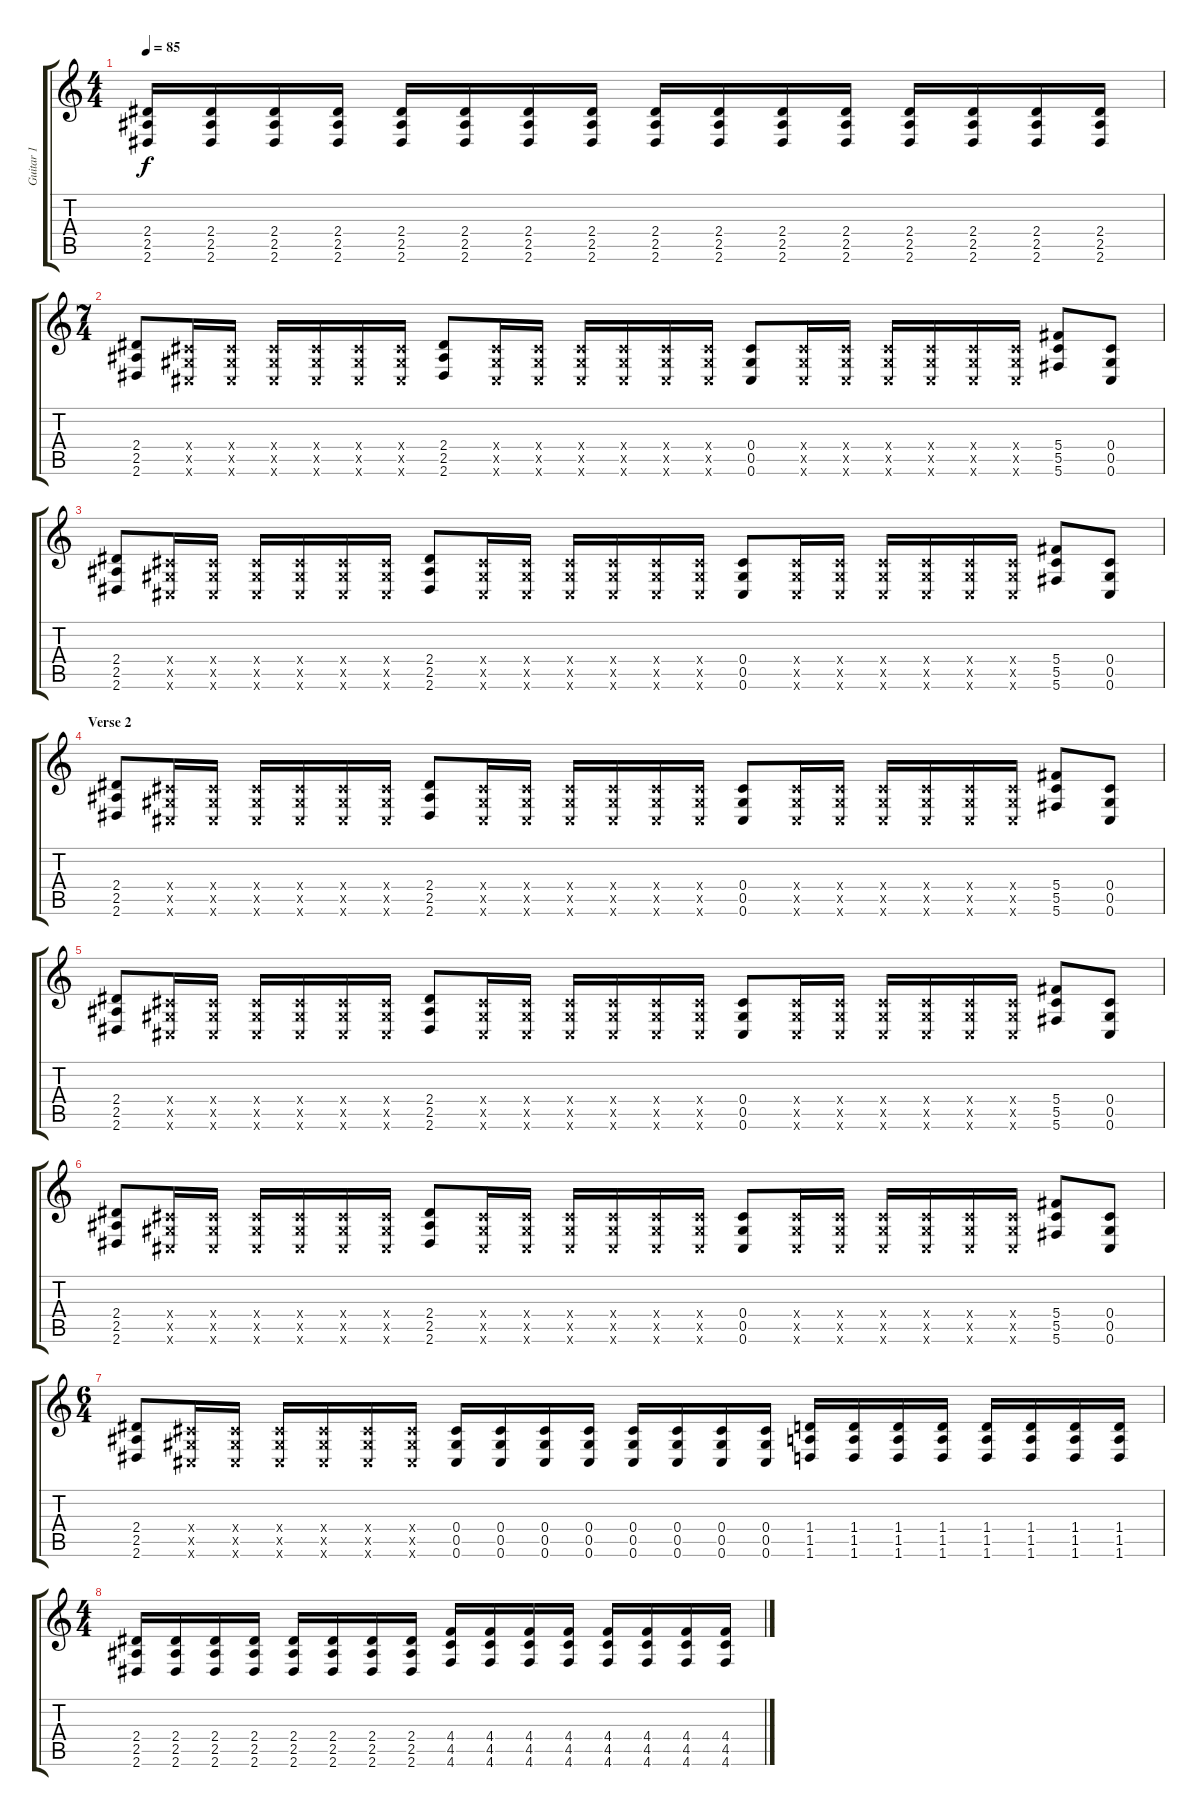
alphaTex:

\track ("Guitar 1" "Guitar 1") {instrument overdrivenguitar}
\staff {score tabs}
\tuning (Db4 Bb3 Gb3 Db3 Ab2 Db2) {hide}
\ts (4 4)
\tempo 85
\clef g2
\ks c
(2.4 2.5 2.6).16{dy f} (2.4 2.5 2.6).16 (2.4 2.5 2.6).16 (2.4 2.5 2.6).16 (2.4 2.5 2.6).16 (2.4 2.5 2.6).16 (2.4 2.5 2.6).16 (2.4 2.5 2.6).16 (2.4 2.5 2.6).16 (2.4 2.5 2.6).16 (2.4 2.5 2.6).16 (2.4 2.5 2.6).16 (2.4 2.5 2.6).16 (2.4 2.5 2.6).16 (2.4 2.5 2.6).16 (2.4 2.5 2.6).16 |
\ts (7 4)
(2.4 2.5 2.6).8 (0.4{x} 0.5{x} 0.6{x}).16 (0.4{x} 0.5{x} 0.6{x}).16 (0.4{x} 0.5{x} 0.6{x}).16 (0.4{x} 0.5{x} 0.6{x}).16 (0.4{x} 0.5{x} 0.6{x}).16 (0.4{x} 0.5{x} 0.6{x}).16 (2.4 2.5 2.6).8 (0.4{x} 0.5{x} 0.6{x}).16 (0.4{x} 0.5{x} 0.6{x}).16 (0.4{x} 0.5{x} 0.6{x}).16 (0.4{x} 0.5{x} 0.6{x}).16 (0.4{x} 0.5{x} 0.6{x}).16 (0.4{x} 0.5{x} 0.6{x}).16 (0.4 0.5 0.6).8 (0.4{x} 0.5{x} 0.6{x}).16 (0.4{x} 0.5{x} 0.6{x}).16 (0.4{x} 0.5{x} 0.6{x}).16 (0.4{x} 0.5{x} 0.6{x}).16 (0.4{x} 0.5{x} 0.6{x}).16 (0.4{x} 0.5{x} 0.6{x}).16 (5.4 5.5 5.6).8 (0.4 0.5 0.6).8 |
(2.4 2.5 2.6).8 (0.4{x} 0.5{x} 0.6{x}).16 (0.4{x} 0.5{x} 0.6{x}).16 (0.4{x} 0.5{x} 0.6{x}).16 (0.4{x} 0.5{x} 0.6{x}).16 (0.4{x} 0.5{x} 0.6{x}).16 (0.4{x} 0.5{x} 0.6{x}).16 (2.4 2.5 2.6).8 (0.4{x} 0.5{x} 0.6{x}).16 (0.4{x} 0.5{x} 0.6{x}).16 (0.4{x} 0.5{x} 0.6{x}).16 (0.4{x} 0.5{x} 0.6{x}).16 (0.4{x} 0.5{x} 0.6{x}).16 (0.4{x} 0.5{x} 0.6{x}).16 (0.4 0.5 0.6).8 (0.4{x} 0.5{x} 0.6{x}).16 (0.4{x} 0.5{x} 0.6{x}).16 (0.4{x} 0.5{x} 0.6{x}).16 (0.4{x} 0.5{x} 0.6{x}).16 (0.4{x} 0.5{x} 0.6{x}).16 (0.4{x} 0.5{x} 0.6{x}).16 (5.4 5.5 5.6).8 (0.4 0.5 0.6).8 |
\section ("" "Verse 2")
(2.4 2.5 2.6).8 (0.4{x} 0.5{x} 0.6{x}).16 (0.4{x} 0.5{x} 0.6{x}).16 (0.4{x} 0.5{x} 0.6{x}).16 (0.4{x} 0.5{x} 0.6{x}).16 (0.4{x} 0.5{x} 0.6{x}).16 (0.4{x} 0.5{x} 0.6{x}).16 (2.4 2.5 2.6).8 (0.4{x} 0.5{x} 0.6{x}).16 (0.4{x} 0.5{x} 0.6{x}).16 (0.4{x} 0.5{x} 0.6{x}).16 (0.4{x} 0.5{x} 0.6{x}).16 (0.4{x} 0.5{x} 0.6{x}).16 (0.4{x} 0.5{x} 0.6{x}).16 (0.4 0.5 0.6).8 (0.4{x} 0.5{x} 0.6{x}).16 (0.4{x} 0.5{x} 0.6{x}).16 (0.4{x} 0.5{x} 0.6{x}).16 (0.4{x} 0.5{x} 0.6{x}).16 (0.4{x} 0.5{x} 0.6{x}).16 (0.4{x} 0.5{x} 0.6{x}).16 (5.4 5.5 5.6).8 (0.4 0.5 0.6).8 |
(2.4 2.5 2.6).8 (0.4{x} 0.5{x} 0.6{x}).16 (0.4{x} 0.5{x} 0.6{x}).16 (0.4{x} 0.5{x} 0.6{x}).16 (0.4{x} 0.5{x} 0.6{x}).16 (0.4{x} 0.5{x} 0.6{x}).16 (0.4{x} 0.5{x} 0.6{x}).16 (2.4 2.5 2.6).8 (0.4{x} 0.5{x} 0.6{x}).16 (0.4{x} 0.5{x} 0.6{x}).16 (0.4{x} 0.5{x} 0.6{x}).16 (0.4{x} 0.5{x} 0.6{x}).16 (0.4{x} 0.5{x} 0.6{x}).16 (0.4{x} 0.5{x} 0.6{x}).16 (0.4 0.5 0.6).8 (0.4{x} 0.5{x} 0.6{x}).16 (0.4{x} 0.5{x} 0.6{x}).16 (0.4{x} 0.5{x} 0.6{x}).16 (0.4{x} 0.5{x} 0.6{x}).16 (0.4{x} 0.5{x} 0.6{x}).16 (0.4{x} 0.5{x} 0.6{x}).16 (5.4 5.5 5.6).8 (0.4 0.5 0.6).8 |
(2.4 2.5 2.6).8 (0.4{x} 0.5{x} 0.6{x}).16 (0.4{x} 0.5{x} 0.6{x}).16 (0.4{x} 0.5{x} 0.6{x}).16 (0.4{x} 0.5{x} 0.6{x}).16 (0.4{x} 0.5{x} 0.6{x}).16 (0.4{x} 0.5{x} 0.6{x}).16 (2.4 2.5 2.6).8 (0.4{x} 0.5{x} 0.6{x}).16 (0.4{x} 0.5{x} 0.6{x}).16 (0.4{x} 0.5{x} 0.6{x}).16 (0.4{x} 0.5{x} 0.6{x}).16 (0.4{x} 0.5{x} 0.6{x}).16 (0.4{x} 0.5{x} 0.6{x}).16 (0.4 0.5 0.6).8 (0.4{x} 0.5{x} 0.6{x}).16 (0.4{x} 0.5{x} 0.6{x}).16 (0.4{x} 0.5{x} 0.6{x}).16 (0.4{x} 0.5{x} 0.6{x}).16 (0.4{x} 0.5{x} 0.6{x}).16 (0.4{x} 0.5{x} 0.6{x}).16 (5.4 5.5 5.6).8 (0.4 0.5 0.6).8 |
\ts (6 4)
(2.4 2.5 2.6).8 (0.4{x} 0.5{x} 0.6{x}).16 (0.4{x} 0.5{x} 0.6{x}).16 (0.4{x} 0.5{x} 0.6{x}).16 (0.4{x} 0.5{x} 0.6{x}).16 (0.4{x} 0.5{x} 0.6{x}).16 (0.4{x} 0.5{x} 0.6{x}).16 (0.4 0.5 0.6).16 (0.4 0.5 0.6).16 (0.4 0.5 0.6).16 (0.4 0.5 0.6).16 (0.4 0.5 0.6).16 (0.4 0.5 0.6).16 (0.4 0.5 0.6).16 (0.4 0.5 0.6).16 (1.4 1.5 1.6).16 (1.4 1.5 1.6).16 (1.4 1.5 1.6).16 (1.4 1.5 1.6).16 (1.4 1.5 1.6).16 (1.4 1.5 1.6).16 (1.4 1.5 1.6).16 (1.4 1.5 1.6).16 |
\ts (4 4)
(2.4 2.5 2.6).16 (2.4 2.5 2.6).16 (2.4 2.5 2.6).16 (2.4 2.5 2.6).16 (2.4 2.5 2.6).16 (2.4 2.5 2.6).16 (2.4 2.5 2.6).16 (2.4 2.5 2.6).16 (4.4 4.5 4.6).16 (4.4 4.5 4.6).16 (4.4 4.5 4.6).16 (4.4 4.5 4.6).16 (4.4 4.5 4.6).16 (4.4 4.5 4.6).16 (4.4 4.5 4.6).16 (4.4 4.5 4.6).16
